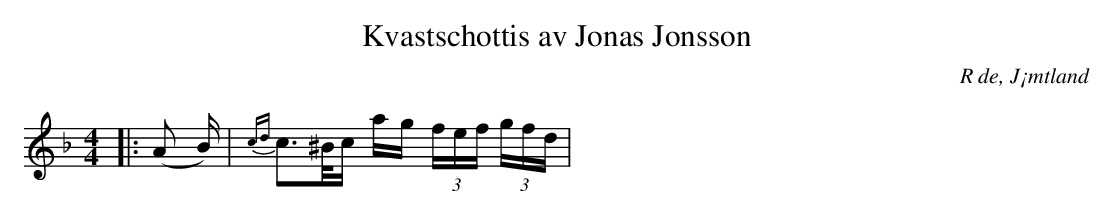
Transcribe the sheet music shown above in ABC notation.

X:1
T:Kvastschottis av Jonas Jonsson
O:R de, J¡mtland
M:4/4
L:1/16
K:F
|: (A2 B) | {cd}c2>^Bc ag (3fef (3gfd |
